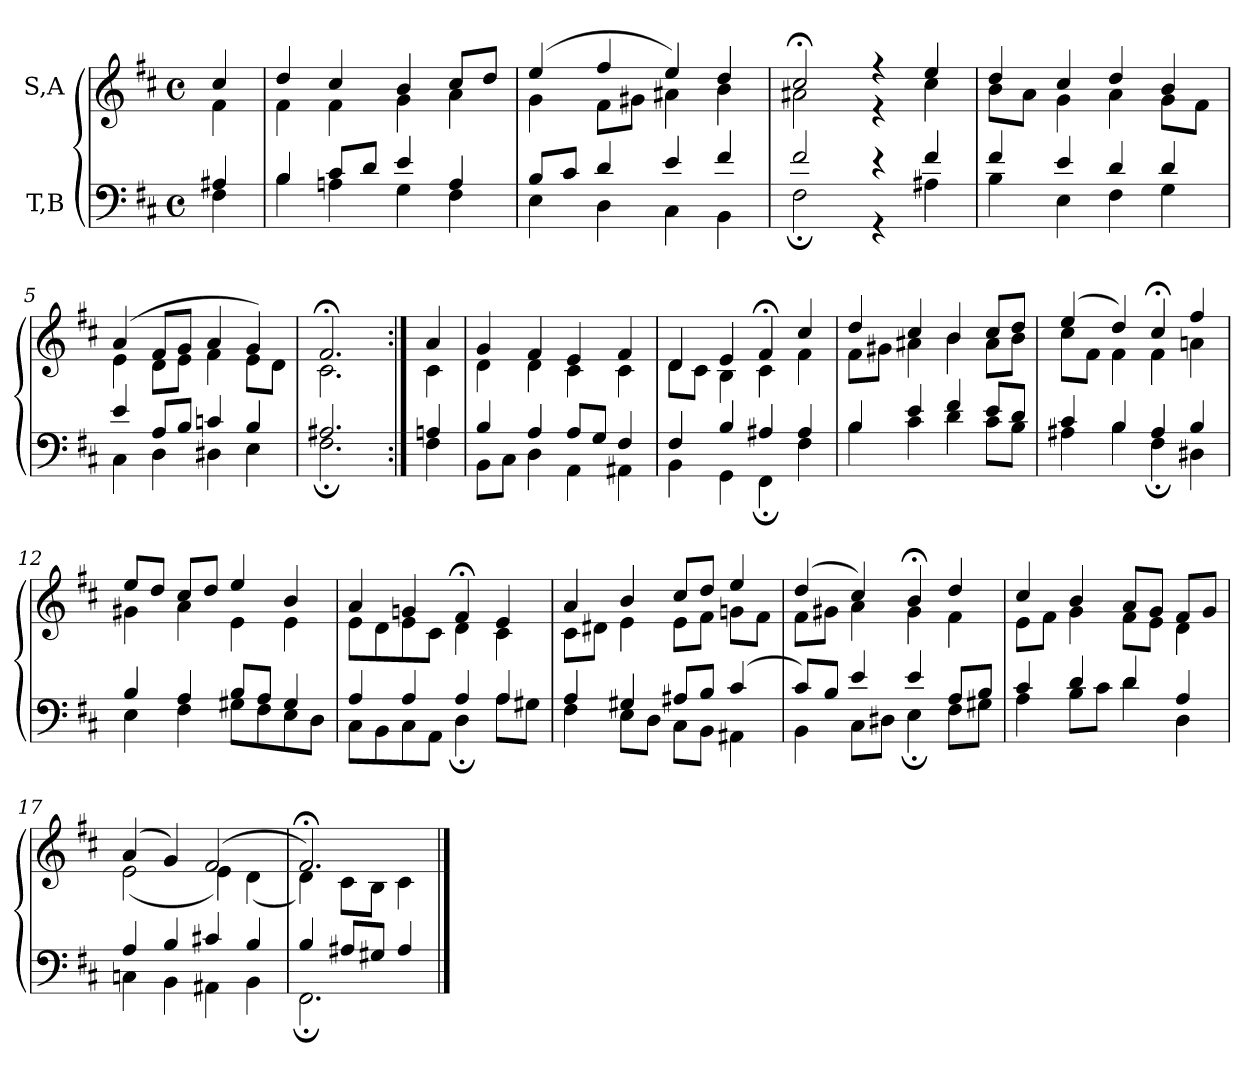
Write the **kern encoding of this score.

**kern	**kern
*part2	*part1
*staff2	*staff1
*I"T,B	*I"S,A
*clefF4	*clefG2
*k[f#c#]	*k[f#c#]
*M4/4	*M4/4
*met(c)	*met(c)
=	=
*^	*^
4A#X	4F#	4cc#	4f#
=1	=1	=1	=1
4B	4B	4dd	4f#
8c#L	4An	4cc#	4f#
8dJ	.	.	.
4e	4G	4b	4g
4A	4F#	8cc#L	4a
.	.	8ddJ	.
=2	=2	=2	=2
8BL	4E	(>4ee	4g
8c#J	.	.	.
4d	4D	4ff#	8f#L
.	.	.	8g#XJ
4e	4C#	4ee)	4a#X
4f#	4BB	4dd	4b
=3	=3	=3	=3
2f#	2F#;	2cc#;<	2a#X
4r	4r	4r	4r
4f#	4A#X	4ee	4cc#
=4	=4	=4	=4
4f#	4B	4dd	8bL
.	.	.	8aJ
4e	4E	4cc#	4g
4d	4F#	4dd	4a
4d	4G	4b	8gL
.	.	.	8f#J
=5	=5	=5	=5
4e	4C#	(>4a	4e
8AL	4D	8f#L	8dL
8BJ	.	8gJ	8eJ
4cn	4D#X	4a	4f#
4B	4E	4g)	8eL
.	.	.	8dJ
=283	=283	=283	=283
2.A#X	2.F#;	2.f#;<	2.c#
=284:|!	=284:|!	=284:|!	=284:|!
4An	4F#	4a	4c#
=8	=8	=8	=8
4B	8BBL	4g	4d
.	8C#J	.	.
4A	4D	4f#	4d
8AL	4AA	4e	4c#
8GJ	.	.	.
4F#	4AA#X	4f#	4c#
=9	=9	=9	=9
4F#	4BB	4d	8dL
.	.	.	8c#J
4B	4GG	4e	4B
4A#X	4FF#;	4f#;<	4c#
4A#	4F#	4cc#	4f#
=10	=10	=10	=10
4B	4B	4dd	8f#L
.	.	.	8g#XJ
4e	4c#	4cc#	4a#X
4f#	4d	4b	4b
8eL	8c#L	8cc#L	8a#L
8dJ	8BJ	8ddJ	8bJ
=11	=11	=11	=11
4c#	4A#X	(>4ee	8cc#L
.	.	.	8f#J
4B	4B	4dd)	4f#
4A#	4F#;	4cc#;<	4f#
4B	4D#X	4ff#	4an
=12	=12	=12	=12
4B	4E	8eeL	4g#X
.	.	8ddJ	.
4A	4F#	8cc#L	4a
.	.	8ddJ	.
8BL	8G#XL	4ee	4e
8AJ	8F#	.	.
4G#	8E	4b	4e
.	8DJ	.	.
=13	=13	=13	=13
4A	8C#L	4a	8eL
.	8BB	.	8d
4A	8C#	4gn	8e
.	8AAJ	.	8c#J
4A	4D;	4f#;<	4d
4A	8AL	4e	4c#
.	8G#XJ	.	.
=14	=14	=14	=14
4A	4F#	4a	8c#L
.	.	.	8d#XJ
4G#X	8EL	4b	4e
.	8DJ	.	.
8A#XL	8C#L	8cc#L	8eL
8BJ	8BBJ	8ddJ	8f#J
(>4c#	4AA#X	4ee	8gnL
.	.	.	8f#J
=15	=15	=15	=15
8c#L)	4BB	(>4dd	8f#L
8BJ	.	.	8g#XJ
4e	8C#L	4cc#)	4a
.	8D#XJ	.	.
4e	4E;	4b;<	4g#
8AL	8F#L	4dd	4f#
8BJ	8G#XJ	.	.
=16	=16	=16	=16
4c#	4A	4cc#	8eL
.	.	.	8f#J
4d	8BL	4b	4g
.	8c#J	.	.
4d	4d	8aL	8f#L
.	.	8gJ	8eJ
4A	4D	8f#L	4d
.	.	8gJ	.
=17	=17	=17	=17
4A	4Cn	(>4a	(<2e
4B	4BB	4g)	.
4c#X	4AA#X	(>2f#	4e)
4B	4BB	.	(<4d
=295	=295	=295	=295
4B	2.FF#;	2.f#;<)	4d)
8A#XL	.	.	8c#L
8G#XJ	.	.	8BJ
4A#	.	.	4c#
*v	*v	*	*
*	*v	*v
==	==
*-	*-
